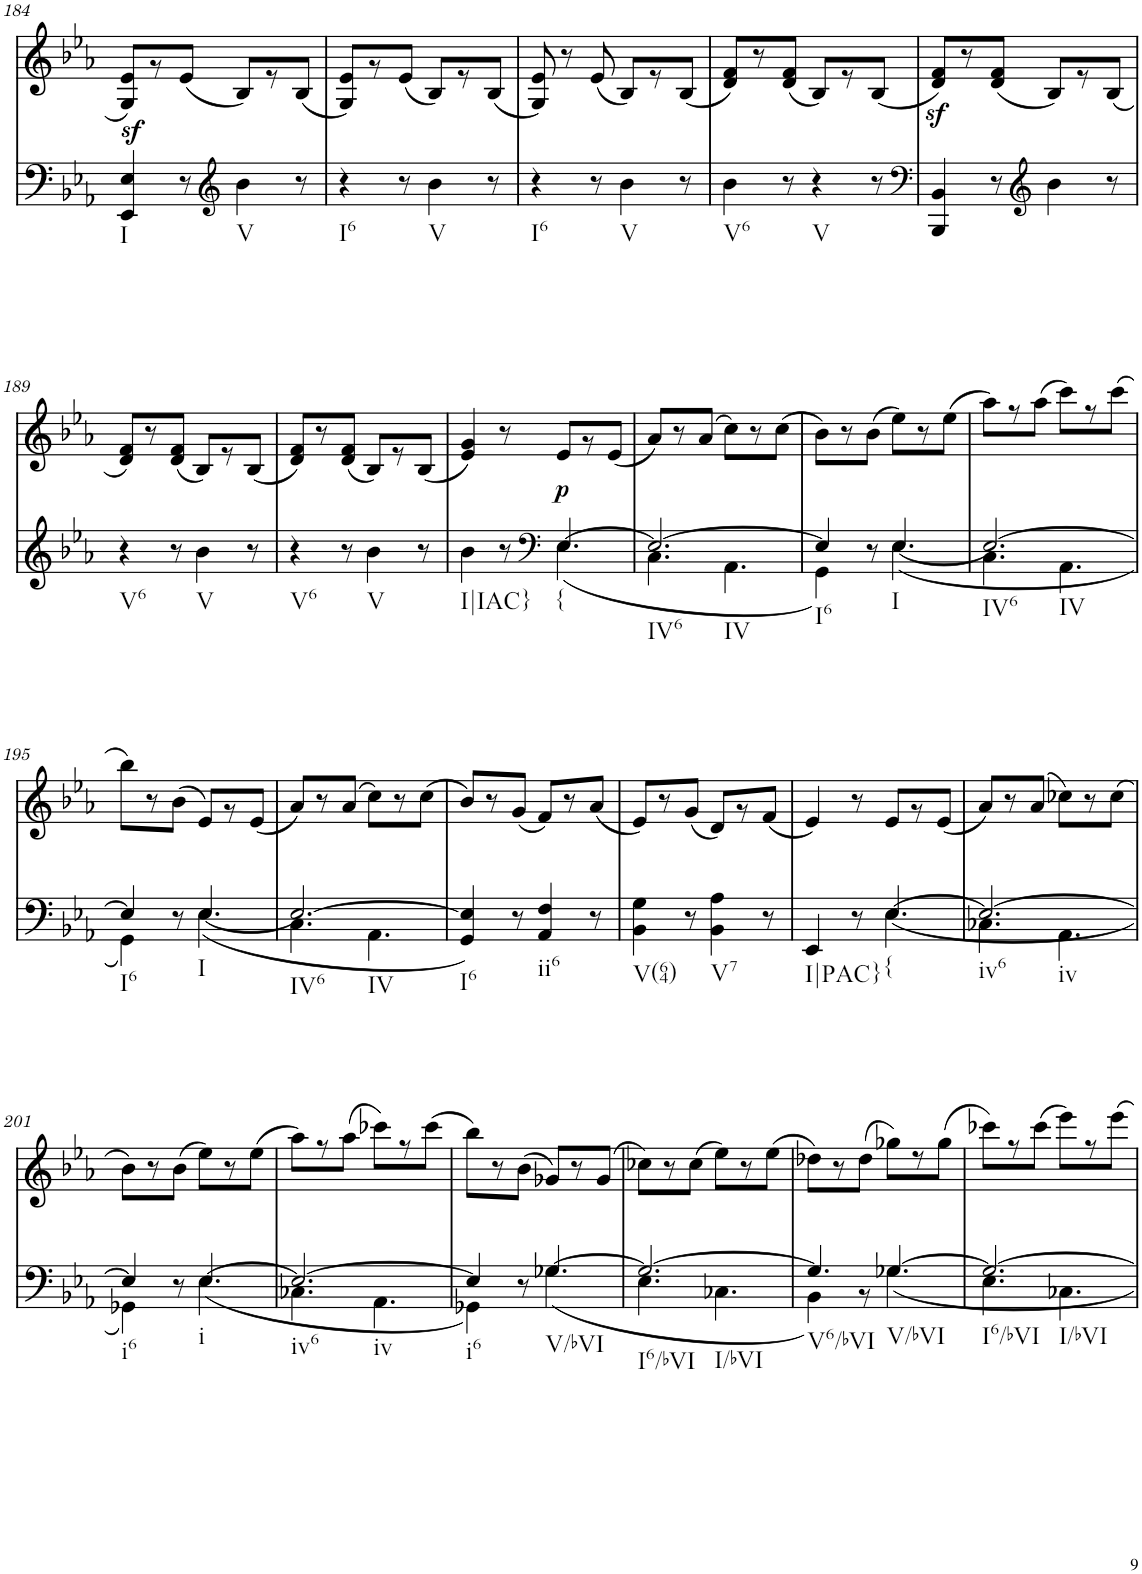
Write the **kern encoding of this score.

**kern	**kern	**text	**dynam
*part2	*part1	*part1	*part1
*staff2	*staff1	*staff1	*staff1
*I"piano	*I"piano	*	*
*I'Pno	*I'Pno	*	*
!!LO:PB:g=z
*clefF4	*clefG2	*	*
*k[b-e-a-]	*k[b-e-a-]	*	*
*E-:	*E-:	*	*
*M6/8	*M6/8	*	*
=184	=184	=184	=184
!LO:TX:b:t=I	!	!	!
4EE-/z> 4E-/z>	8G/ 8e-/L	.	.
.	8r	.	.
8r	(8e-/J	.	.
*clefG2	*	*	*
!LO:TX:b:t=V	!	!	!
4b-\	8B-/L)	.	.
.	8r	.	.
8r	(8B-/J	.	.
=185	=185	=185	=185
!LO:TX:b:t=I6	!	!	!
4r	8G/ 8e-/L)	.	.
.	8r	.	.
8r	(8e-/J	.	.
!LO:TX:b:t=V	!	!	!
4b-\	8B-/L)	.	.
.	8r	.	.
8r	(8B-/J	.	.
=186	=186	=186	=186
!LO:TX:b:t=I6	!	!	!
4r	8G/ 8e-/)	.	.
.	8r	.	.
8r	(8e-/	.	.
!LO:TX:b:t=V	!	!	!
4b-\	8B-/L)	.	.
.	8r	.	.
8r	(8B-/J	.	.
=187	=187	=187	=187
!LO:TX:b:t=V6	!	!	!
4b-\	8d/ 8f/L)	.	.
.	8r	.	.
8r	(8d/ 8f/J	.	.
!LO:TX:b:t=V	!	!	!
4r	8B-/L)	.	.
.	8r	.	.
8r	(8B-/J	.	.
=188	=188	=188	=188
*clefF4	*	*	*
4BBB-/ 4BB-/	8d/z< 8f/z<L)	.	.
.	8r	.	.
8r	(8d/ 8f/J	.	.
*clefG2	*	*	*
4b-\	8B-/L)	.	.
.	8r	.	.
8r	(8B-/J	.	.
!!LO:LB:g=z
=189	=189	=189	=189
!LO:TX:b:t=V6	!	!	!
4r	8d/ 8f/L)	.	.
.	8r	.	.
8r	(8d/ 8f/J	.	.
!LO:TX:b:t=V	!	!	!
4b-\	8B-/L)	.	.
.	8r	.	.
8r	(8B-/J	.	.
=190	=190	=190	=190
!LO:TX:b:t=V6	!	!	!
4r	8d/ 8f/L)	.	.
.	8r	.	.
8r	(8d/ 8f/J	.	.
!LO:TX:b:t=V	!	!	!
4b-\	8B-/L)	.	.
.	8r	.	.
8r	(8B-/J	.	.
=191	=191	=191	=191
*^	*	*	*
!LO:TX:b:t=I|IAC}	!	!	!	!
4b-\	4.ryy	4e-/ 4g/)	.	.
8r	.	8r	.	.
*clefF4	*	*	*	*
!LO:TX:b:t={	!	!	!	!
!	!	!	!LO:LY:b	!LO:DY:b
(<4.E-/	[>4.E-\	8e-/L	p	p
.	.	8r	.	.
.	.	(8e-/J	.	.
=192	=192	=192	=192	=192
!LO:TX:b:t=IV6	!	!	!	!
!LO:TX:b:t=IV	!	!	!	!
2.E-/_	4.C\	8a-/L)	.	.
.	.	8r	.	.
.	.	(8a-/J	.	.
.	4.AA-\	8cc\L)	.	.
.	.	8r	.	.
.	.	(8cc\J	.	.
=193	=193	=193	=193	=193
!LO:TX:b:t=I6	!	!	!	!
4E-/]	4GG\)	8b-\L)	.	.
.	.	8r	.	.
8r	8ryy	(8b-\J	.	.
!LO:TX:b:t=I	!	!	!	!
(<4.E-/	[4.E-\	8ee-\L)	.	.
.	.	8r	.	.
.	.	(8ee-\J	.	.
=194	=194	=194	=194	=194
!LO:TX:b:t=IV6	!	!	!	!
!LO:TX:b:t=IV	!	!	!	!
2.E-/_	4.C\	8aa-\L)	.	.
.	.	8r	.	.
.	.	(8aa-\J	.	.
.	4.AA-\	8ccc\L)	.	.
.	.	8r	.	.
.	.	(8ccc\J	.	.
!!LO:LB:g=z
=195	=195	=195	=195	=195
!LO:TX:b:t=I6	!	!	!	!
4E-/]	4GG\)	8bb-\L)	.	.
.	.	8r	.	.
8r	8ryy	(8b-\J	.	.
!LO:TX:b:t=I	!	!	!	!
(<4.E-/	[4.E-\	8e-/L)	.	.
.	.	8r	.	.
.	.	(8e-/J	.	.
=196	=196	=196	=196	=196
!LO:TX:b:t=IV6	!	!	!	!
!LO:TX:b:t=IV	!	!	!	!
2.E-/_	4.C\	8a-/L)	.	.
.	.	8r	.	.
.	.	(8a-/J	.	.
.	4.AA-\	8cc\L)	.	.
.	.	8r	.	.
.	.	(8cc\J	.	.
*v	*v	*	*	*
=197	=197	=197	=197
!LO:TX:b:t=I6	!	!	!
4GG/ 4E-/])	8b-/L)	.	.
.	8r	.	.
8r	(8g/J	.	.
!LO:TX:b:t=ii6	!	!	!
4AA-/ 4F/	8f/L)	.	.
.	8r	.	.
8r	(8a-/J	.	.
=198	=198	=198	=198
!LO:TX:b:t=V(64)	!	!	!
4BB-\ 4G\	8e-/L)	.	.
.	8r	.	.
8r	(8g/J	.	.
!LO:TX:b:t=V7	!	!	!
4BB-\ 4A-\	8d/L)	.	.
.	8r	.	.
8r	(8f/J	.	.
=199	=199	=199	=199
*^	*	*	*
!LO:TX:b:t=I|PAC}	!	!	!	!
4EE-/	4.ryy	4e-/)	.	.
8r	.	8r	.	.
!LO:TX:b:t={	!	!	!	!
(<4.E-^/	[>4.E-\	8e-/L	.	.
.	.	8r	.	.
.	.	(8e-/J	.	.
=200	=200	=200	=200	=200
!LO:TX:b:t=iv6	!	!	!	!
!LO:TX:b:t=iv	!	!	!	!
2.E-/_	4.C-X\	8a-/L)	.	.
.	.	8r	.	.
.	.	(8a-/J	.	.
.	4.AA-\	8cc-X\L)	.	.
.	.	8r	.	.
.	.	(8cc-\J	.	.
!!LO:LB:g=z
=201	=201	=201	=201	=201
!LO:TX:b:t=i6	!	!	!	!
4E-/]	4GG-X\)	8b-\L)	.	.
.	.	8r	.	.
8r	8ryy	(8b-\J	.	.
!LO:TX:b:t=i	!	!	!	!
(<4.E-^/	[>4.E-\	8ee-\L)	.	.
.	.	8r	.	.
.	.	(8ee-\J	.	.
=202	=202	=202	=202	=202
!LO:TX:b:t=iv6	!	!	!	!
!LO:TX:b:t=iv	!	!	!	!
2.E-/_	4.C-X\	8aa-\L)	.	.
.	.	8r	.	.
.	.	(8aa-\J	.	.
.	4.AA-\	8ccc-X\L)	.	.
.	.	8r	.	.
.	.	(8ccc-\J	.	.
=203	=203	=203	=203	=203
!LO:TX:b:t=i6	!	!	!	!
4E-/]	4GG-X\)	8bb-\L)	.	.
.	.	8r	.	.
8r	8ryy	(8b-\J	.	.
!LO:TX:b:t=V/bVI	!	!	!	!
(<4.G-X^/	[>4.G-\	8g-X/L)	.	.
.	.	8r	.	.
.	.	(8g-/J	.	.
=204	=204	=204	=204	=204
!LO:TX:b:t=I6/bVI	!	!	!	!
!LO:TX:b:t=I/bVI	!	!	!	!
2.G-/_	4.E-\	8cc-X\L)	.	.
.	.	8r	.	.
.	.	(8cc-\J	.	.
.	4.C-X\	8ee-\L)	.	.
.	.	8r	.	.
.	.	(8ee-\J	.	.
=205	=205	=205	=205	=205
!LO:TX:b:t=V6/bVI	!	!	!	!
4.G-/]	4BB-\)	8dd-X\L)	.	.
.	.	8r	.	.
.	8r	(8dd-\J	.	.
!LO:TX:b:t=V/bVI	!	!	!	!
[4.G-X^/	4.G-\	8gg-X\L)	.	.
.	.	8r	.	.
.	.	(8gg-\J	.	.
=206	=206	=206	=206	=206
!LO:TX:b:t=I6/bVI	!	!	!	!
!LO:TX:b:t=I/bVI	!	!	!	!
2.G-/_	4.E-\	8ccc-X\L)	.	.
.	.	8r	.	.
.	.	(8ccc-\J	.	.
.	4.C-X\	8eee-\L)	.	.
.	.	8r	.	.
.	.	8eee-\J	.	.
*v	*v	*	*	*
=	=	=	=
*-	*-	*-	*-
